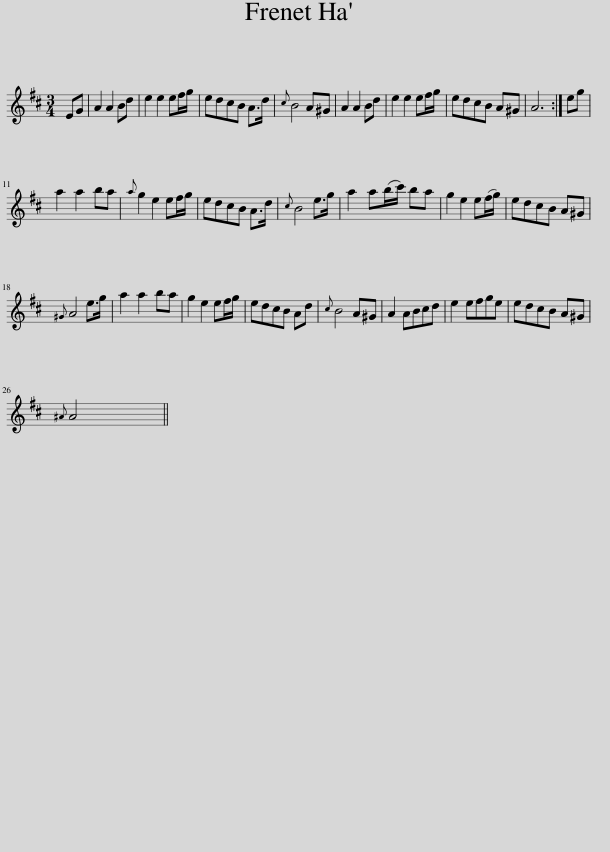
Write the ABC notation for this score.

X:1
L:1/8
M:3/4
I:linebreak $
K:D
V:1 treble
V:1
 EG | A2 A2 Bd | e2 e2 ef/g/ | edcB A>d |{c} B4 A^G | %5
 A2 A2 Bd | e2 e2 ef/g/ | edcB A^G | A6 :| eg |$ %10
 a2 a2 ba |{a} g2 e2 ef/g/ | edcB A>d |{c} B4 e>g | a2 a(b/c'/) ba | %15
 g2 e2 e(f/g/) | edcB A^G |${^G} A4 e>g | a2 a2 ba | g2 e2 ef/g/ | %20
 edcB Ad |{c} B4 A^G | A2 ABcd | e2 efge | edcB A^G |$ %25
{^A} A4 || %26
